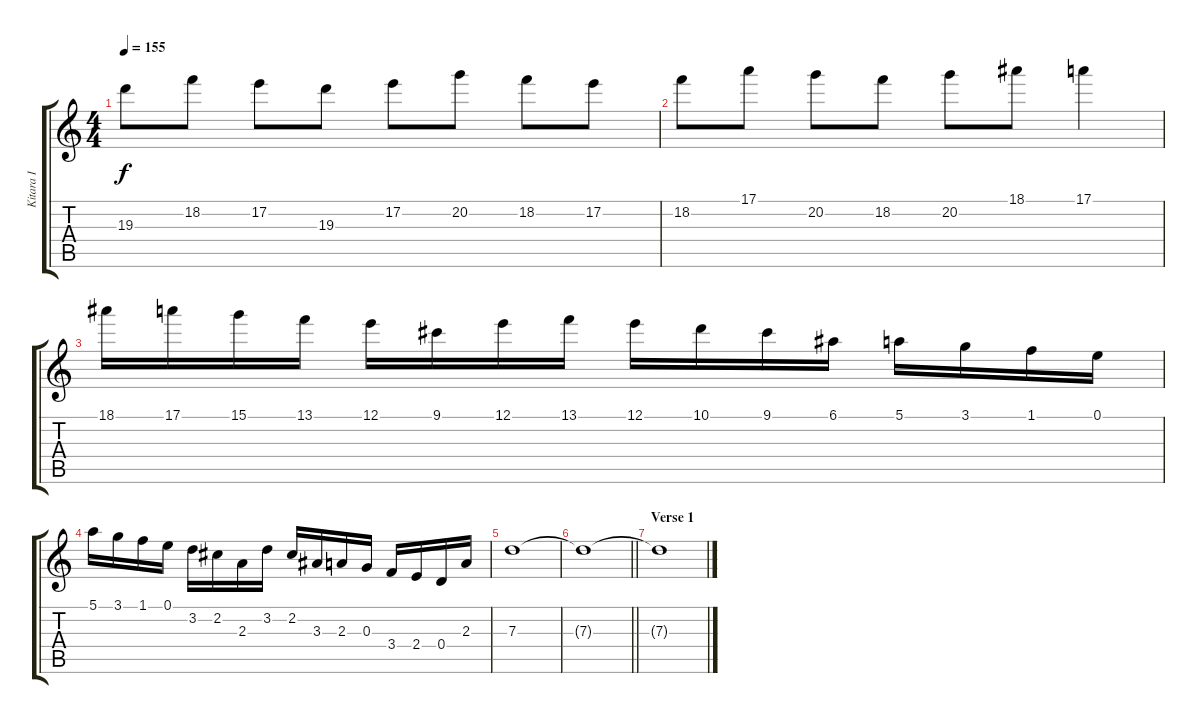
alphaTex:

\track ("Kitara I" "Kitara I") {instrument overdrivenguitar}
\staff {score tabs}
\tuning (E4 B3 G3 D3 A2 E2) {hide}
\ts (4 4)
\tempo 155
\clef g2
\ks c
19.3.8{dy f} 18.2.8 17.2.8 19.3.8 17.2.8 20.2.8 18.2.8 17.2.8 |
18.2.8 17.1.8 20.2.8 18.2.8 20.2.8 18.1.8 17.1.4 |
18.1.16 17.1.16 15.1.16 13.1.16 12.1.16 9.1.16 12.1.16 13.1.16 12.1.16 10.1.16 9.1.16 6.1.16 5.1.16 3.1.16 1.1.16 0.1.16 |
5.1.16 3.1.16 1.1.16 0.1.16 3.2.16 2.2.16 2.3.16 3.2.16 2.2.16 3.3.16 2.3.16 0.3.16 3.4.16 2.4.16 0.4.16 2.3.16 |
7.3.1 |
\barLineRight lightlight
7.3{t}.1 |
\section ("" "Verse 1")
7.3{t}.1
